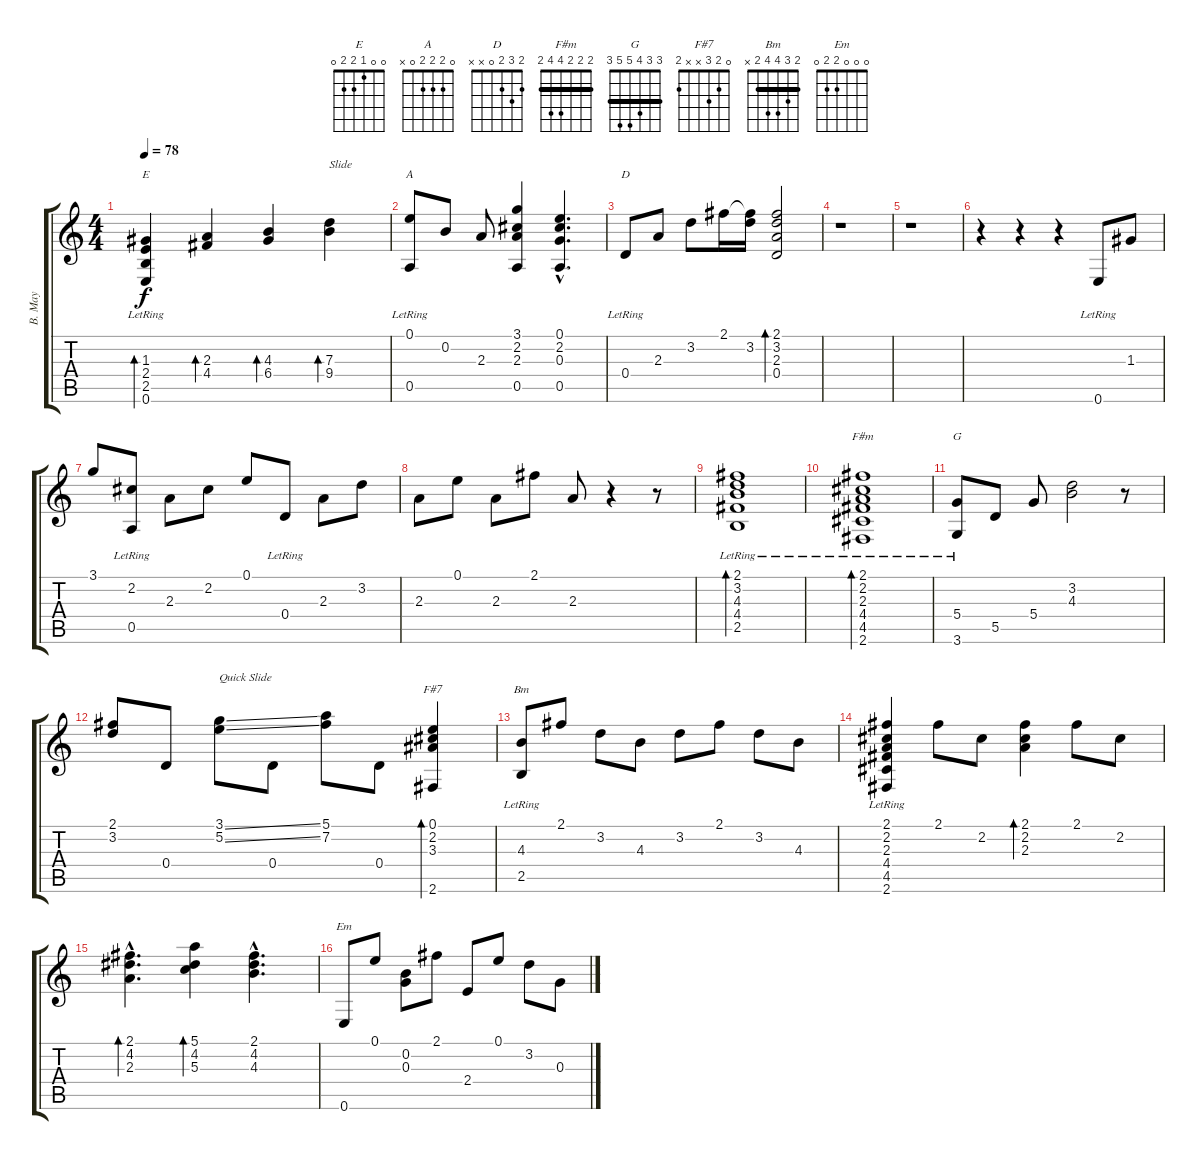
\track ("B. May" "B. May") {instrument acousticguitarsteel}
\staff {score tabs}
\tuning (E4 B3 G3 D3 A2 E2) {hide}
\chord ("E" 0 0 1 2 2 0)
\chord ("A" 0 2 2 2 0 x)
\chord ("D" 2 3 2 0 x x)
\chord ("F#m" 2 2 2 4 4 2) {barre 2}
\chord ("G" 3 3 4 5 5 3) {barre 3}
\chord ("F#7" 0 2 3 x x 2)
\chord ("Bm" 2 3 4 4 2 x) {barre 2}
\chord ("Em" 0 0 0 2 2 0)
\ts (4 4)
\tempo 78
\clef g2
\ks c
(1.3 2.4 2.5 0.6{lr}).4{bd 60 ch "E" dy f} (2.3 4.4).4{bd 60} (4.3 6.4).4{bd 60} (7.3 9.4).4{bd 240 txt "Slide"} |
(0.1 0.5{lr}).8{ch "A"} 0.2.8 2.3.8 (3.1 2.2 2.3 0.5).4 (0.1{hac} 2.2{hac} 0.3{hac} 0.5{hac}).4{d} |
0.4{lr}.8{ch "D"} 2.3.8 3.2.8 2.1.16 (2.1{t} 3.2).16 (2.1 3.2 2.3 0.4).2{bd 480} |
r.1 |
r.1 |
r.4 r.4 r.4 0.6{lr}.8 1.3.8 |
3.1.8 (2.2 0.5{lr}).8 2.3.8 2.2.8 0.1.8 0.4{lr}.8 2.3.8 3.2.8 |
2.3.8 0.1.8 2.3.8 2.1.8 2.3.8 r.4 r.8 |
(2.1 3.2 4.3 4.4 2.5{lr}).1{bd 240} |
(2.1 2.2 2.3 4.4 4.5 2.6{lr}).1{bd 240 ch "F#m"} |
(5.4 3.6{lr}).8{ch "G"} 5.5.8 5.4.8 (3.2 4.3).2 r.8 |
(2.1 3.2).8 0.4.8 (3.1{ss} 5.2{ss}).8{txt "Quick Slide"} 0.4.8 (5.1 7.2).8 0.4.8 (0.1 2.2 3.3 2.6).4{bd 60 ch "F#7"} |
(4.3 2.5{lr}).8{ch "Bm"} 2.1.8 3.2.8 4.3.8 3.2.8 2.1.8 3.2.8 4.3.8 |
(2.1 2.2 2.3 4.4 4.5 2.6{lr}).4 2.1.8 2.2.8 (2.1 2.2 2.3).4{bd 120} 2.1.8 2.2.8 |
(2.1{hac} 4.2{hac} 2.3{hac}).4{d bd 60} (5.1 4.2 5.3).4{bd 60} (2.1{hac} 4.2{hac} 4.3{hac}).4{d} |
0.6.8{ch "Em"} 0.1.8 (0.2 0.3).8 2.1.8 2.4.8 0.1.8 3.2.8 0.3.8
